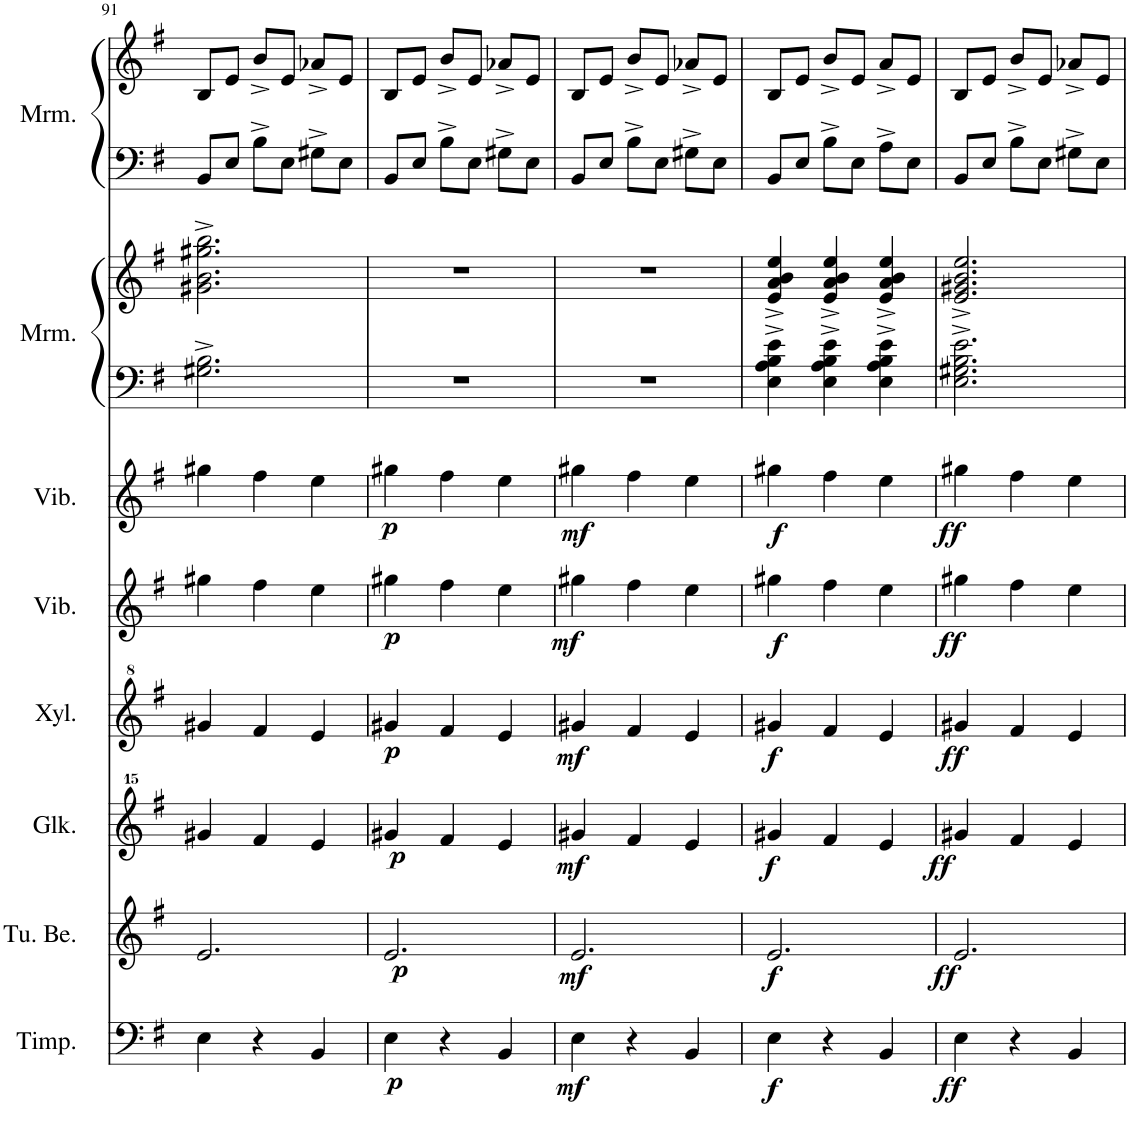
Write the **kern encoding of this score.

**kern	**dynam	**kern	**dynam	**kern	**dynam	**kern	**dynam	**kern	**dynam	**kern	**dynam	**kern	**kern	**kern	**kern
*part8	*part8	*part7	*part7	*part6	*part6	*part5	*part5	*part4	*part4	*part3	*part3	*part2	*part2	*part1	*part1
*staff10	*staff10	*staff9	*staff9	*staff8	*staff8	*staff7	*staff7	*staff6	*staff6	*staff5	*staff5	*staff4	*staff3	*staff2	*staff1
*I"Timpani	*	*I"Tubular Bells	*	*I"Glockenspiel	*	*I"Xylophone	*	*I"Vibraphone	*	*I"Vibraphone	*	*I"Marimba	*	*I"Marimba	*
*I'Timp.	*	*I'Tu. Be.	*	*I'Glk.	*	*I'Xyl.	*	*I'Vib.	*	*I'Vib.	*	*I'Mrm.	*	*I'Mrm.	*
!!LO:PB:g=z
*clefF4	*	*clefG2	*	*clefG^^2	*	*clefG^2	*	*clefG2	*	*clefG2	*	*clefF4	*clefG2	*clefF4	*clefG2
*k[f#]	*	*k[f#]	*	*k[f#]	*	*k[f#]	*	*k[f#]	*	*k[f#]	*	*k[f#]	*k[f#]	*k[f#]	*k[f#]
*M3/4	*	*M3/4	*	*M3/4	*	*M3/4	*	*M3/4	*	*M3/4	*	*M3/4	*M3/4	*M3/4	*M3/4
=91	=91	=91	=91	=91	=91	=91	=91	=91	=91	=91	=91	=91	=91	=91	=91
4E\	.	2.e/	.	4ggg#X/	.	4gg#X/	.	4gg#X\	.	4gg#X\	.	2.G#X\^ 2.B\^	2.g#X\^ 2.b\^ 2.gg#X\^ 2.bb\^	8BB/L	8B/L
.	.	.	.	.	.	.	.	.	.	.	.	.	.	8E/J	8e/J
4r	.	.	.	4fff#/	.	4ff#/	.	4ff#\	.	4ff#\	.	.	.	8B^\L	8b^/L
.	.	.	.	.	.	.	.	.	.	.	.	.	.	8E\J	8e/J
4BB/	.	.	.	4eee/	.	4ee/	.	4ee\	.	4ee\	.	.	.	8G#X^\L	8a-X^/L
.	.	.	.	.	.	.	.	.	.	.	.	.	.	8E\J	8e/J
=92	=92	=92	=92	=92	=92	=92	=92	=92	=92	=92	=92	=92	=92	=92	=92
!	!LO:DY:b	!	!LO:DY:b	!	!LO:DY:b	!	!LO:DY:b	!	!LO:DY:b	!	!LO:DY:b	!	!	!	!
4E\	p	2.e/	p	4ggg#X/	p	4gg#X/	p	4gg#X\	p	4gg#X\	p	2.r	2.r	8BB/L	8B/L
.	.	.	.	.	.	.	.	.	.	.	.	.	.	8E/J	8e/J
4r	.	.	.	4fff#/	.	4ff#/	.	4ff#\	.	4ff#\	.	.	.	8B^\L	8b^/L
.	.	.	.	.	.	.	.	.	.	.	.	.	.	8E\J	8e/J
4BB/	.	.	.	4eee/	.	4ee/	.	4ee\	.	4ee\	.	.	.	8G#X^\L	8a-X^/L
.	.	.	.	.	.	.	.	.	.	.	.	.	.	8E\J	8e/J
=93	=93	=93	=93	=93	=93	=93	=93	=93	=93	=93	=93	=93	=93	=93	=93
!	!LO:DY:b	!	!LO:DY:b	!	!LO:DY:b	!	!LO:DY:b	!	!LO:DY:b	!	!LO:DY:b	!	!	!	!
4E\	mf	2.e/	mf	4ggg#X/	mf	4gg#X/	mf	4gg#X\	mf	4gg#X\	mf	2.r	2.r	8BB/L	8B/L
.	.	.	.	.	.	.	.	.	.	.	.	.	.	8E/J	8e/J
4r	.	.	.	4fff#/	.	4ff#/	.	4ff#\	.	4ff#\	.	.	.	8B^\L	8b^/L
.	.	.	.	.	.	.	.	.	.	.	.	.	.	8E\J	8e/J
4BB/	.	.	.	4eee/	.	4ee/	.	4ee\	.	4ee\	.	.	.	8G#X^\L	8a-X^/L
.	.	.	.	.	.	.	.	.	.	.	.	.	.	8E\J	8e/J
=94	=94	=94	=94	=94	=94	=94	=94	=94	=94	=94	=94	=94	=94	=94	=94
!	!LO:DY:b	!	!LO:DY:b	!	!LO:DY:b	!	!LO:DY:b	!	!LO:DY:b	!	!LO:DY:b	!	!	!	!
4E\	f	2.e/	f	4ggg#X/	f	4gg#X/	f	4gg#X\	f	4gg#X\	f	4E\^ 4A\^ 4B\^ 4e\^	4e/^ 4a/^ 4b/^ 4ee/^	8BB/L	8B/L
.	.	.	.	.	.	.	.	.	.	.	.	.	.	8E/J	8e/J
4r	.	.	.	4fff#/	.	4ff#/	.	4ff#\	.	4ff#\	.	4E\^ 4A\^ 4B\^ 4e\^	4e/^ 4a/^ 4b/^ 4ee/^	8B^\L	8b^/L
.	.	.	.	.	.	.	.	.	.	.	.	.	.	8E\J	8e/J
4BB/	.	.	.	4eee/	.	4ee/	.	4ee\	.	4ee\	.	4E\^ 4A\^ 4B\^ 4e\^	4e/^ 4a/^ 4b/^ 4ee/^	8A^\L	8a^/L
.	.	.	.	.	.	.	.	.	.	.	.	.	.	8E\J	8e/J
=95	=95	=95	=95	=95	=95	=95	=95	=95	=95	=95	=95	=95	=95	=95	=95
!	!LO:DY:b	!	!LO:DY:b	!	!LO:DY:b	!	!LO:DY:b	!	!LO:DY:b	!	!LO:DY:b	!	!	!	!
4E\	ff	2.e/	ff	4ggg#X/	ff	4gg#X/	ff	4gg#X\	ff	4gg#X\	ff	2.E\^ 2.G#X\^ 2.B\^ 2.e\^	2.e/^ 2.g#X/^ 2.b/^ 2.ee/^	8BB/L	8B/L
.	.	.	.	.	.	.	.	.	.	.	.	.	.	8E/J	8e/J
4r	.	.	.	4fff#/	.	4ff#/	.	4ff#\	.	4ff#\	.	.	.	8B^\L	8b^/L
.	.	.	.	.	.	.	.	.	.	.	.	.	.	8E\J	8e/J
4BB/	.	.	.	4eee/	.	4ee/	.	4ee\	.	4ee\	.	.	.	8G#X^\L	8a-X^/L
.	.	.	.	.	.	.	.	.	.	.	.	.	.	8E\J	8e/J
=	=	=	=	=	=	=	=	=	=	=	=	=	=	=	=
*-	*-	*-	*-	*-	*-	*-	*-	*-	*-	*-	*-	*-	*-	*-	*-
